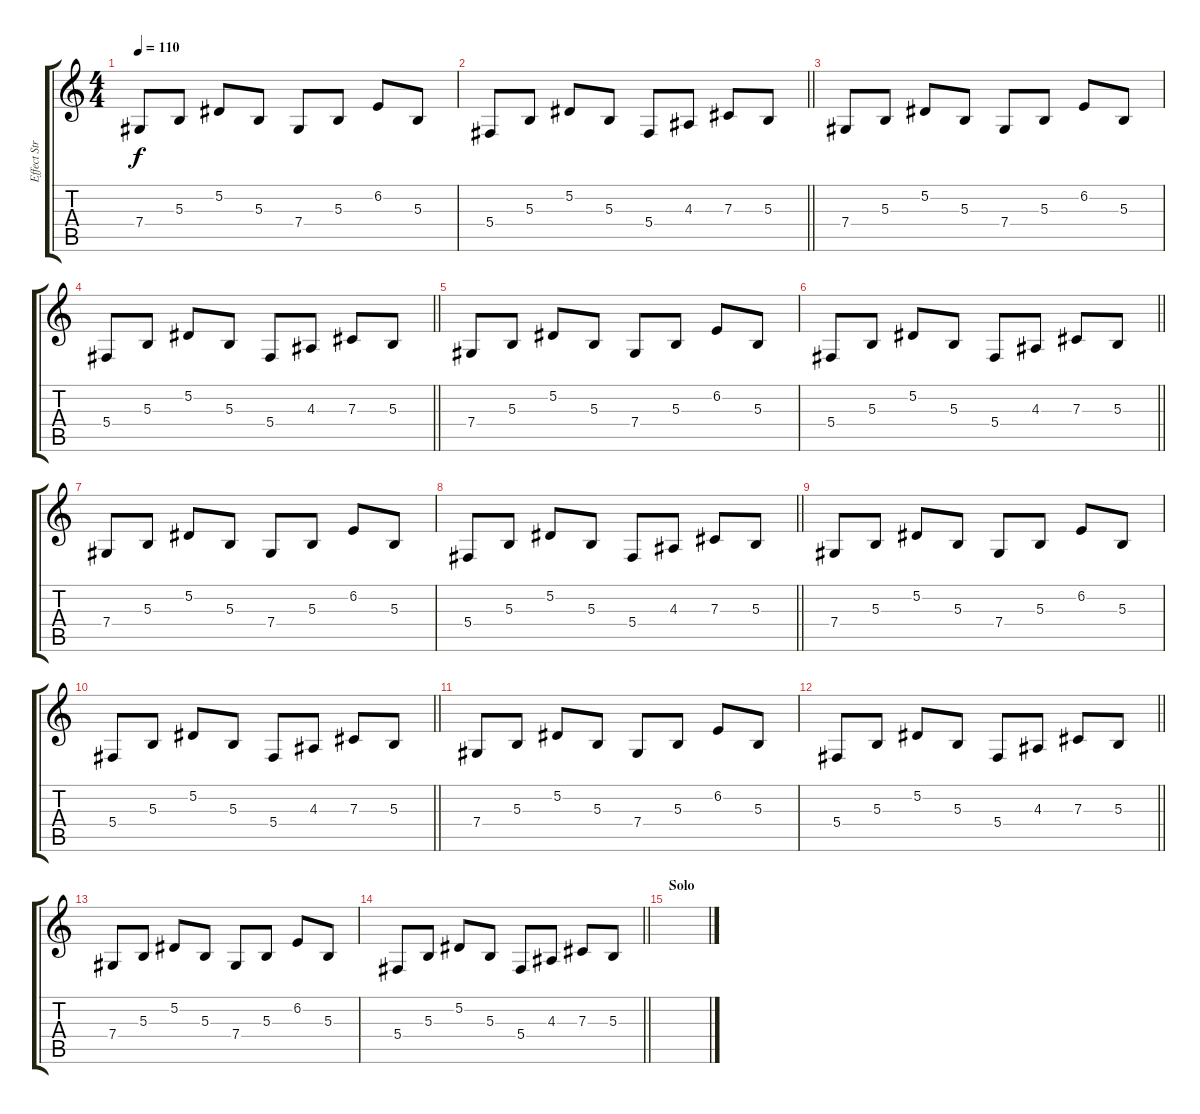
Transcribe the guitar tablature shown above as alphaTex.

\track ("Effect Strings" "Effect Str") {instrument stringensemble1}
\staff {score tabs}
\tuning (Eb4 Bb3 Gb3 Db3 Ab2 Eb2) {hide}
\ts (4 4)
\tempo 110
\clef g2
\ks c
7.4.8{dy f} 5.3.8 5.2.8 5.3.8 7.4.8 5.3.8 6.2.8 5.3.8 |
\barLineRight lightlight
5.4.8 5.3.8 5.2.8 5.3.8 5.4.8 4.3.8 7.3.8 5.3.8 |
7.4.8 5.3.8 5.2.8 5.3.8 7.4.8 5.3.8 6.2.8 5.3.8 |
\barLineRight lightlight
5.4.8 5.3.8 5.2.8 5.3.8 5.4.8 4.3.8 7.3.8 5.3.8 |
7.4.8 5.3.8 5.2.8 5.3.8 7.4.8 5.3.8 6.2.8 5.3.8 |
\barLineRight lightlight
5.4.8 5.3.8 5.2.8 5.3.8 5.4.8 4.3.8 7.3.8 5.3.8 |
7.4.8 5.3.8 5.2.8 5.3.8 7.4.8 5.3.8 6.2.8 5.3.8 |
\barLineRight lightlight
5.4.8 5.3.8 5.2.8 5.3.8 5.4.8 4.3.8 7.3.8 5.3.8 |
7.4.8 5.3.8 5.2.8 5.3.8 7.4.8 5.3.8 6.2.8 5.3.8 |
\barLineRight lightlight
5.4.8 5.3.8 5.2.8 5.3.8 5.4.8 4.3.8 7.3.8 5.3.8 |
7.4.8 5.3.8 5.2.8 5.3.8 7.4.8 5.3.8 6.2.8 5.3.8 |
\barLineRight lightlight
5.4.8 5.3.8 5.2.8 5.3.8 5.4.8 4.3.8 7.3.8 5.3.8 |
7.4.8 5.3.8 5.2.8 5.3.8 7.4.8 5.3.8 6.2.8 5.3.8 |
\barLineRight lightlight
5.4.8 5.3.8 5.2.8 5.3.8 5.4.8 4.3.8 7.3.8 5.3.8 |
\section ("" "Solo")
